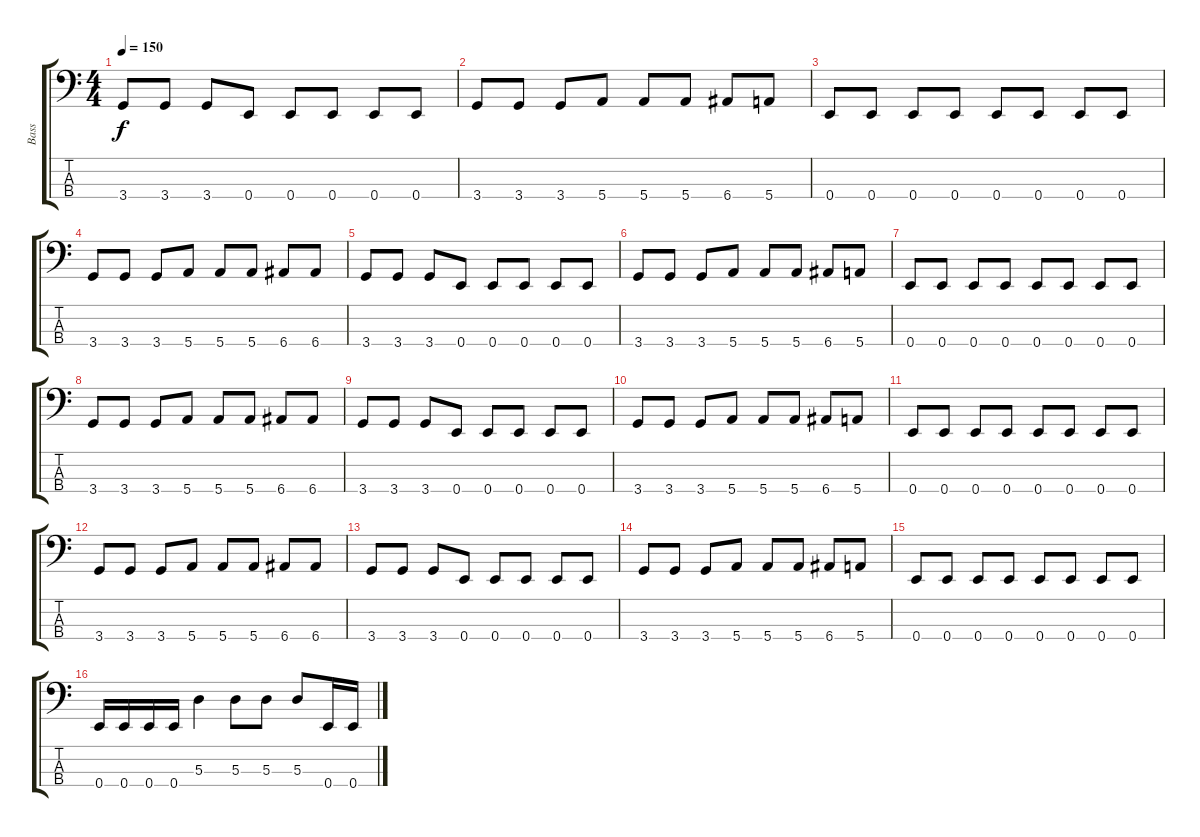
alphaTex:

\track ("Bass" "Bass") {instrument electricbassfinger}
\staff {score tabs}
\tuning (G2 D2 A1 E1) {hide}
\ts (4 4)
\tempo 150
\clef f4
\ks c
3.4.8{dy f} 3.4.8 3.4.8 0.4.8 0.4.8 0.4.8 0.4.8 0.4.8 |
3.4.8 3.4.8 3.4.8 5.4.8 5.4.8 5.4.8 6.4.8 5.4.8 |
0.4.8 0.4.8 0.4.8 0.4.8 0.4.8 0.4.8 0.4.8 0.4.8 |
3.4.8 3.4.8 3.4.8 5.4.8 5.4.8 5.4.8 6.4.8 6.4.8 |
3.4.8 3.4.8 3.4.8 0.4.8 0.4.8 0.4.8 0.4.8 0.4.8 |
3.4.8 3.4.8 3.4.8 5.4.8 5.4.8 5.4.8 6.4.8 5.4.8 |
0.4.8 0.4.8 0.4.8 0.4.8 0.4.8 0.4.8 0.4.8 0.4.8 |
3.4.8 3.4.8 3.4.8 5.4.8 5.4.8 5.4.8 6.4.8 6.4.8 |
3.4.8 3.4.8 3.4.8 0.4.8 0.4.8 0.4.8 0.4.8 0.4.8 |
3.4.8 3.4.8 3.4.8 5.4.8 5.4.8 5.4.8 6.4.8 5.4.8 |
0.4.8 0.4.8 0.4.8 0.4.8 0.4.8 0.4.8 0.4.8 0.4.8 |
3.4.8 3.4.8 3.4.8 5.4.8 5.4.8 5.4.8 6.4.8 6.4.8 |
3.4.8 3.4.8 3.4.8 0.4.8 0.4.8 0.4.8 0.4.8 0.4.8 |
3.4.8 3.4.8 3.4.8 5.4.8 5.4.8 5.4.8 6.4.8 5.4.8 |
0.4.8 0.4.8 0.4.8 0.4.8 0.4.8 0.4.8 0.4.8 0.4.8 |
0.4.16 0.4.16 0.4.16 0.4.16 5.3.4 5.3.8 5.3.8 5.3.8 0.4.16 0.4.16
